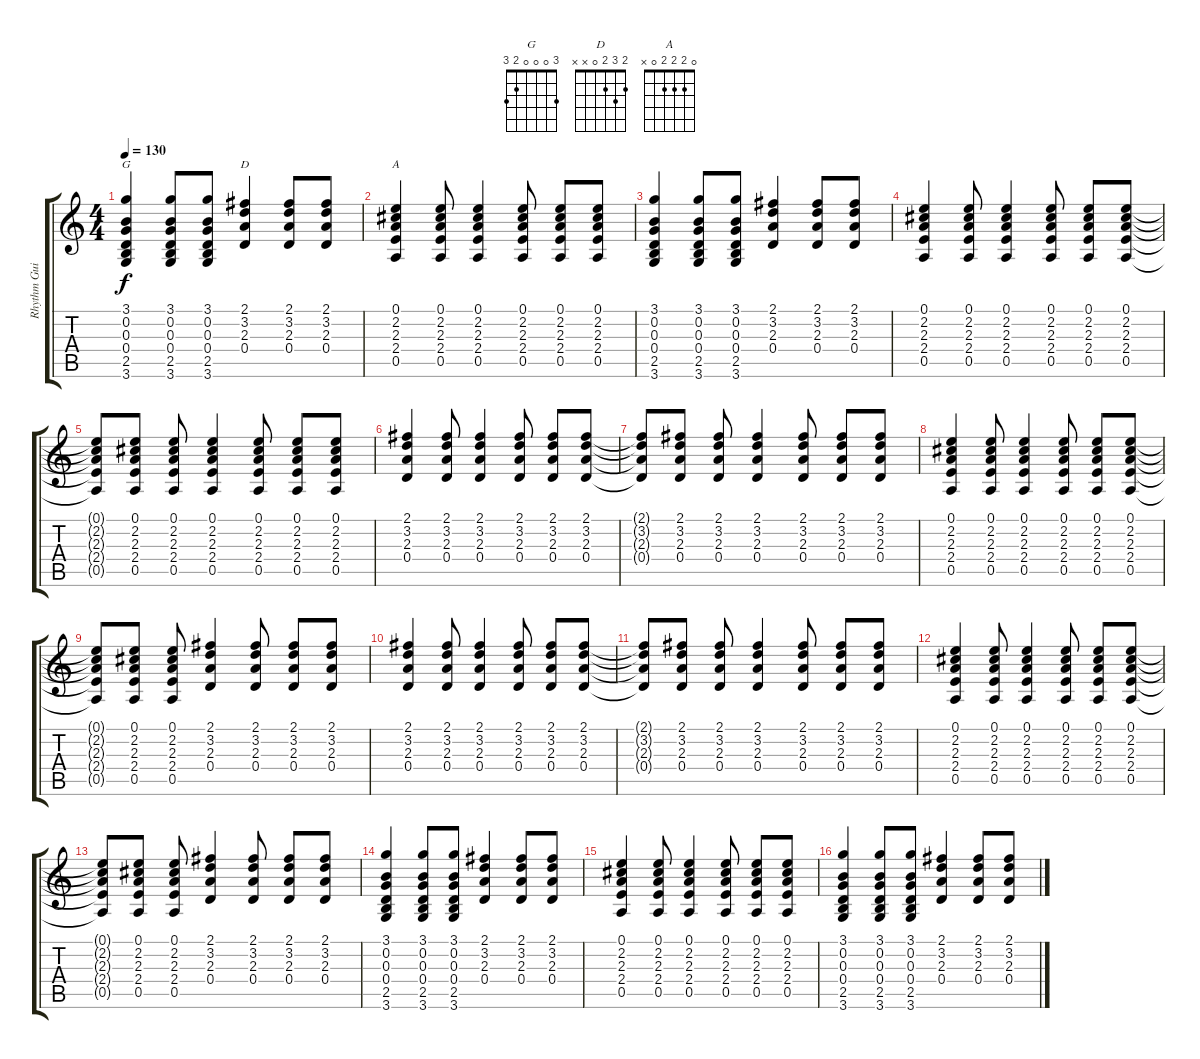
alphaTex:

\track ("Rhythm Guitar" "Rhythm Gui") {instrument acousticguitarsteel}
\staff {score tabs}
\tuning (E4 B3 G3 D3 A2 E2) {hide}
\chord ("G" 3 0 0 0 2 3)
\chord ("D" 2 3 2 0 x x)
\chord ("A" 0 2 2 2 0 x)
\ts (4 4)
\tempo 130
\clef g2
\ks c
(3.1 0.2 0.3 0.4 2.5 3.6).4{ch "G" dy f} (3.1 0.2 0.3 0.4 2.5 3.6).8 (3.1 0.2 0.3 0.4 2.5 3.6).8 (2.1 3.2 2.3 0.4).4{ch "D"} (2.1 3.2 2.3 0.4).8 (2.1 3.2 2.3 0.4).8 |
(0.1 2.2 2.3 2.4 0.5).4{ch "A"} (0.1 2.2 2.3 2.4 0.5).8 (0.1 2.2 2.3 2.4 0.5).4 (0.1 2.2 2.3 2.4 0.5).8 (0.1 2.2 2.3 2.4 0.5).8 (0.1 2.2 2.3 2.4 0.5).8 |
(3.1 0.2 0.3 0.4 2.5 3.6).4 (3.1 0.2 0.3 0.4 2.5 3.6).8 (3.1 0.2 0.3 0.4 2.5 3.6).8 (2.1 3.2 2.3 0.4).4 (2.1 3.2 2.3 0.4).8 (2.1 3.2 2.3 0.4).8 |
(0.1 2.2 2.3 2.4 0.5).4 (0.1 2.2 2.3 2.4 0.5).8 (0.1 2.2 2.3 2.4 0.5).4 (0.1 2.2 2.3 2.4 0.5).8 (0.1 2.2 2.3 2.4 0.5).8 (0.1 2.2 2.3 2.4 0.5).8 |
(0.1{t} 2.2{t} 2.3{t} 2.4{t} 0.5{t}).8 (0.1 2.2 2.3 2.4 0.5).8 (0.1 2.2 2.3 2.4 0.5).8 (0.1 2.2 2.3 2.4 0.5).4 (0.1 2.2 2.3 2.4 0.5).8 (0.1 2.2 2.3 2.4 0.5).8 (0.1 2.2 2.3 2.4 0.5).8 |
(2.1 3.2 2.3 0.4).4 (2.1 3.2 2.3 0.4).8 (2.1 3.2 2.3 0.4).4 (2.1 3.2 2.3 0.4).8 (2.1 3.2 2.3 0.4).8 (2.1 3.2 2.3 0.4).8 |
(2.1{t} 3.2{t} 2.3{t} 0.4{t}).8 (2.1 3.2 2.3 0.4).8 (2.1 3.2 2.3 0.4).8 (2.1 3.2 2.3 0.4).4 (2.1 3.2 2.3 0.4).8 (2.1 3.2 2.3 0.4).8 (2.1 3.2 2.3 0.4).8 |
(0.1 2.2 2.3 2.4 0.5).4 (0.1 2.2 2.3 2.4 0.5).8 (0.1 2.2 2.3 2.4 0.5).4 (0.1 2.2 2.3 2.4 0.5).8 (0.1 2.2 2.3 2.4 0.5).8 (0.1 2.2 2.3 2.4 0.5).8 |
(0.1{t} 2.2{t} 2.3{t} 2.4{t} 0.5{t}).8 (0.1 2.2 2.3 2.4 0.5).8 (0.1 2.2 2.3 2.4 0.5).8 (2.1 3.2 2.3 0.4).4 (2.1 3.2 2.3 0.4).8 (2.1 3.2 2.3 0.4).8 (2.1 3.2 2.3 0.4).8 |
(2.1 3.2 2.3 0.4).4 (2.1 3.2 2.3 0.4).8 (2.1 3.2 2.3 0.4).4 (2.1 3.2 2.3 0.4).8 (2.1 3.2 2.3 0.4).8 (2.1 3.2 2.3 0.4).8 |
(2.1{t} 3.2{t} 2.3{t} 0.4{t}).8 (2.1 3.2 2.3 0.4).8 (2.1 3.2 2.3 0.4).8 (2.1 3.2 2.3 0.4).4 (2.1 3.2 2.3 0.4).8 (2.1 3.2 2.3 0.4).8 (2.1 3.2 2.3 0.4).8 |
(0.1 2.2 2.3 2.4 0.5).4 (0.1 2.2 2.3 2.4 0.5).8 (0.1 2.2 2.3 2.4 0.5).4 (0.1 2.2 2.3 2.4 0.5).8 (0.1 2.2 2.3 2.4 0.5).8 (0.1 2.2 2.3 2.4 0.5).8 |
(0.1{t} 2.2{t} 2.3{t} 2.4{t} 0.5{t}).8 (0.1 2.2 2.3 2.4 0.5).8 (0.1 2.2 2.3 2.4 0.5).8 (2.1 3.2 2.3 0.4).4 (2.1 3.2 2.3 0.4).8 (2.1 3.2 2.3 0.4).8 (2.1 3.2 2.3 0.4).8 |
(3.1 0.2 0.3 0.4 2.5 3.6).4 (3.1 0.2 0.3 0.4 2.5 3.6).8 (3.1 0.2 0.3 0.4 2.5 3.6).8 (2.1 3.2 2.3 0.4).4 (2.1 3.2 2.3 0.4).8 (2.1 3.2 2.3 0.4).8 |
(0.1 2.2 2.3 2.4 0.5).4 (0.1 2.2 2.3 2.4 0.5).8 (0.1 2.2 2.3 2.4 0.5).4 (0.1 2.2 2.3 2.4 0.5).8 (0.1 2.2 2.3 2.4 0.5).8 (0.1 2.2 2.3 2.4 0.5).8 |
(3.1 0.2 0.3 0.4 2.5 3.6).4 (3.1 0.2 0.3 0.4 2.5 3.6).8 (3.1 0.2 0.3 0.4 2.5 3.6).8 (2.1 3.2 2.3 0.4).4 (2.1 3.2 2.3 0.4).8 (2.1 3.2 2.3 0.4).8
